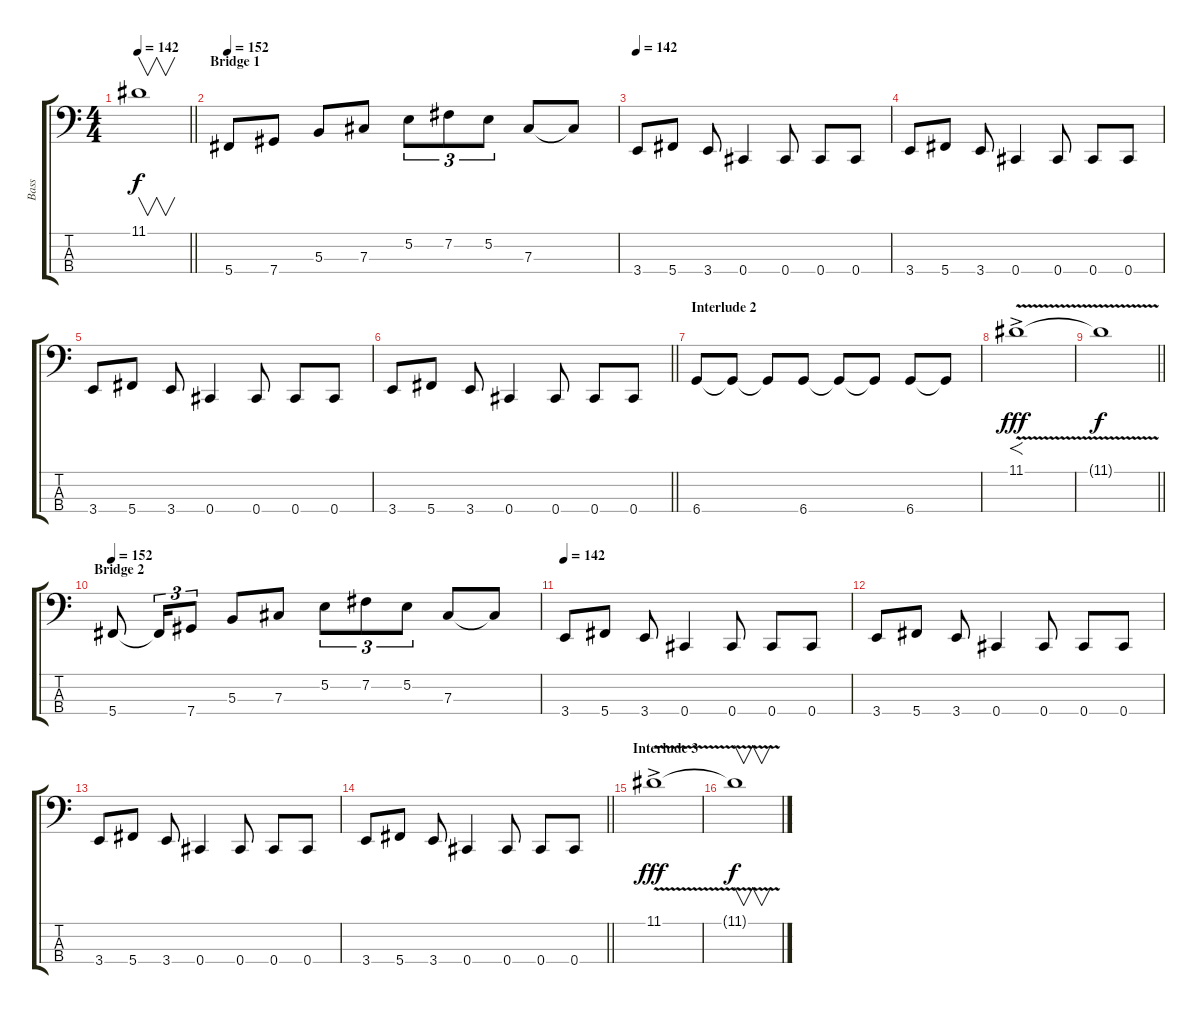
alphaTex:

\track ("Bass" "Bass") {instrument electricbasspick}
\staff {score tabs}
\tuning (E2 B1 Gb1 Db1) {hide}
\ts (4 4)
\tempo 142
\clef f4
\barLineRight lightlight
\ks c
11.1{t}.1{v dy f} |
\section ("" "Bridge 1")
\tempo 152
5.4.8 7.4.8 5.3.8 7.3.8 5.2.8{tu (3 2)} 7.2.8{tu (3 2)} 5.2.8{tu (3 2)} 7.3.8 7.3{t}.8 |
\tempo 142
3.4.8 5.4.8 3.4.8 0.4.4 0.4.8 0.4.8 0.4.8 |
3.4.8 5.4.8 3.4.8 0.4.4 0.4.8 0.4.8 0.4.8 |
3.4.8 5.4.8 3.4.8 0.4.4 0.4.8 0.4.8 0.4.8 |
\barLineRight lightlight
3.4.8 5.4.8 3.4.8 0.4.4 0.4.8 0.4.8 0.4.8 |
\section ("" "Interlude 2")
6.4.8 6.4{t}.8 6.4{t}.8 6.4.8 6.4{t}.8 6.4{t}.8 6.4.8 6.4{t}.8 |
11.1{v ac}.1{f dy fff} |
\barLineRight lightlight
11.1{t}.1{dy f} |
\section ("" "Bridge 2")
\tempo 152
5.4.8 5.4{t}.16{tu (3 2)} 7.4.8{tu (3 2)} 5.3.8 7.3.8 5.2.8{tu (3 2)} 7.2.8{tu (3 2)} 5.2.8{tu (3 2)} 7.3.8 7.3{t}.8 |
\tempo 142
3.4.8 5.4.8 3.4.8 0.4.4 0.4.8 0.4.8 0.4.8 |
3.4.8 5.4.8 3.4.8 0.4.4 0.4.8 0.4.8 0.4.8 |
3.4.8 5.4.8 3.4.8 0.4.4 0.4.8 0.4.8 0.4.8 |
\barLineRight lightlight
3.4.8 5.4.8 3.4.8 0.4.4 0.4.8 0.4.8 0.4.8 |
\section ("" "Interlude 3")
11.1{v ac}.1{dy fff} |
11.1{t}.1{v dy f}
